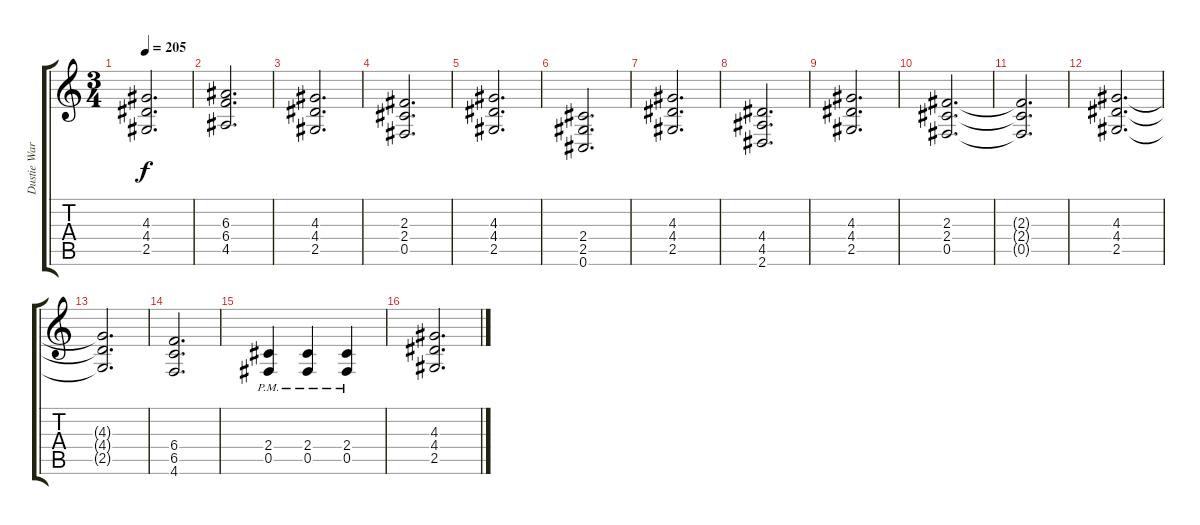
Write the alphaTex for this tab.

\track ("Dustie Waring Rhythm Gtr." "Dustie War") {instrument distortionguitar}
\staff {score tabs}
\tuning (Db4 Ab3 E3 B2 Gb2 Db2) {hide}
\ts (3 4)
\tempo 205
\clef g2
\ks c
(4.3 4.4 2.5).2{d dy f} |
(6.3 6.4 4.5).2{d} |
(4.3 4.4 2.5).2{d} |
(2.3 2.4 0.5).2{d} |
(4.3 4.4 2.5).2{d} |
(2.4 2.5 0.6).2{d} |
(4.3 4.4 2.5).2{d} |
(4.4 4.5 2.6).2{d} |
(4.3 4.4 2.5).2{d} |
(2.3 2.4 0.5).2{d} |
(2.3{t} 2.4{t} 0.5{t}).2{d} |
(4.3 4.4 2.5).2{d} |
(4.3{t} 4.4{t} 2.5{t}).2{d} |
(6.4 6.5 4.6).2{d} |
(2.4{pm} 0.5{pm}).4 (2.4{pm} 0.5{pm}).4 (2.4{pm} 0.5{pm}).4 |
(4.3 4.4 2.5).2{d}
